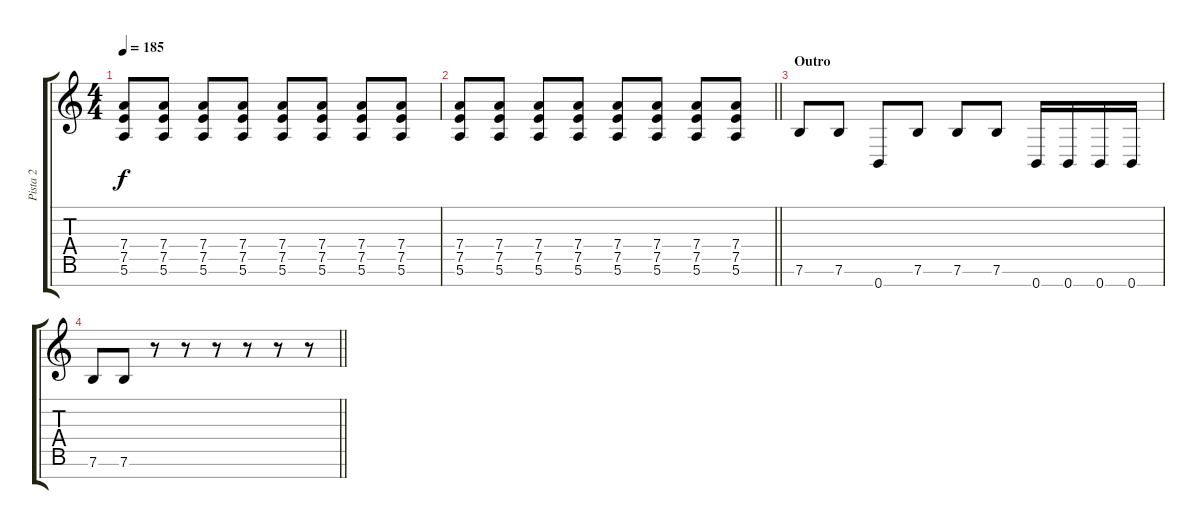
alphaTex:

\track ("Pista 2" "Pista 2") {instrument distortionguitar}
\staff {score tabs}
\tuning (E4 B3 G3 D3 A2 E2 B1) {hide}
\ts (4 4)
\tempo 185
\clef g2
\ks c
(7.4 7.5 5.6).8{dy f} (7.4 7.5 5.6).8 (7.4 7.5 5.6).8 (7.4 7.5 5.6).8 (7.4 7.5 5.6).8 (7.4 7.5 5.6).8 (7.4 7.5 5.6).8 (7.4 7.5 5.6).8 |
\barLineRight lightlight
(7.4 7.5 5.6).8 (7.4 7.5 5.6).8 (7.4 7.5 5.6).8 (7.4 7.5 5.6).8 (7.4 7.5 5.6).8 (7.4 7.5 5.6).8 (7.4 7.5 5.6).8 (7.4 7.5 5.6).8 |
\section ("" "Outro")
7.6.8 7.6.8 0.7.8 7.6.8 7.6.8 7.6.8 0.7.16 0.7.16 0.7.16 0.7.16 |
\barLineRight lightlight
7.6.8 7.6.8 r.8 r.8 r.8 r.8 r.8 r.8
